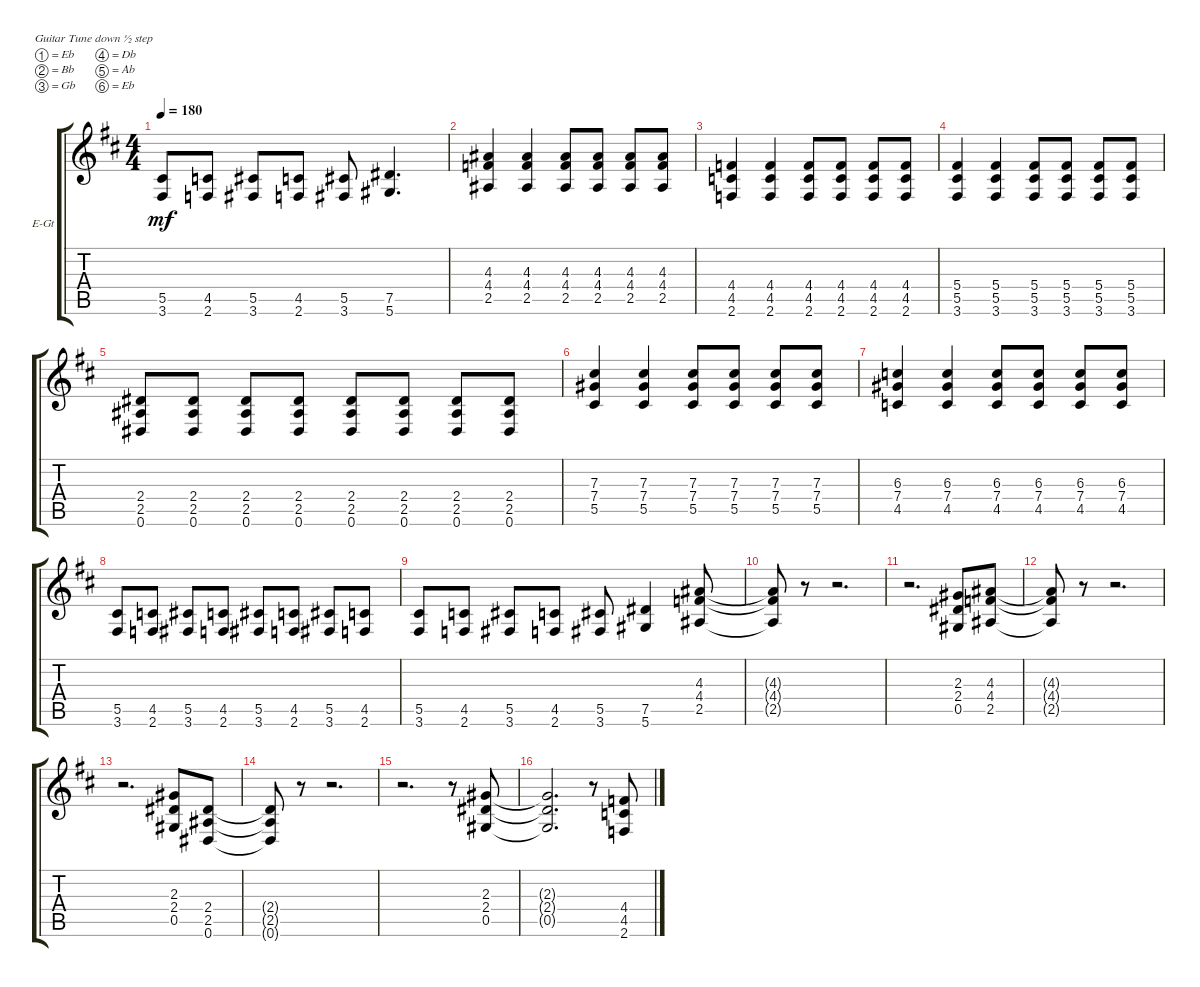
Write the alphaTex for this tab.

\defaultSystemsLayout 4
\bracketExtendMode groupsimilarinstruments
\firstSystemTrackNameOrientation horizontal
\otherSystemsTrackNameOrientation horizontal
\track ("Rithm Guitar 1" "E-Gt") {instrument distortionguitar}
\staff {score tabs}
\tuning (Eb4 Bb3 Gb3 Db3 Ab2 Eb2)
\ts (4 4)
\tempo 180
\clef g2
\ks bminor
(3.6 5.5).8{dy mf} (2.6 4.5).8 (3.6 5.5).8 (2.6 4.5).8 (3.6 5.5).8 (5.6 7.5).4{d} |
(2.5 4.4 4.3).4 (2.5 4.4 4.3).4 (2.5 4.4 4.3).8 (4.3 4.4 2.5).8 (2.5 4.4 4.3).8 (4.3 4.4 2.5).8 |
(2.6 4.5 4.4).4 (2.6 4.5 4.4).4 (2.6 4.4 4.5).8 (2.6 4.5 4.4).8 (4.4 4.5 2.6).8 (2.6 4.5 4.4).8 |
(3.6 5.5 5.4).4 (3.6 5.5 5.4).4 (3.6 5.5 5.4).8 (5.4 5.5 3.6).8 (3.6 5.5 5.4).8 (5.4 5.5 3.6).8 |
(2.5 0.6 2.4).8 (0.6 2.5 2.4).8 (2.5 0.6 2.4).8 (0.6 2.5 2.4).8 (2.5 0.6 2.4).8 (0.6 2.5 2.4).8 (2.5 0.6 2.4).8 (0.6 2.5 2.4).8 |
(7.3 7.4 5.5).4 (5.5 7.4 7.3).4 (5.5 7.4 7.3).8 (7.3 7.4 5.5).8 (5.5 7.4 7.3).8 (7.3 7.4 5.5).8 |
(4.5 7.4 6.3).4 (4.5 7.4 6.3).4 (4.5 7.4 6.3).8 (4.5 7.4 6.3).8 (4.5 7.4 6.3).8 (4.5 7.4 6.3).8 |
(3.6 5.5).8 (2.6 4.5).8 (3.6 5.5).8 (2.6 4.5).8 (3.6 5.5).8 (2.6 4.5).8 (3.6 5.5).8 (2.6 4.5).8 |
(3.6 5.5).8 (2.6 4.5).8 (3.6 5.5).8 (2.6 4.5).8 (3.6 5.5).8 (5.6 7.5).4 (2.5 4.4 4.3).8 |
(2.5{t} 4.4{t} 4.3{t}).8 r.8 r.2{d} |
r.2{d} (0.5 2.4 2.3).8 (2.5 4.4 4.3).8 |
(2.5{t} 4.4{t} 4.3{t}).8 r.8 r.2{d} |
r.2{d} (0.5 2.4 2.3).8 (0.6 2.5 2.4).8 |
(2.4{t} 2.5{t} 0.6{t}).8 r.8 r.2{d} |
r.2{d} r.8 (0.5 2.4 2.3).8 |
(0.5{t} 2.4{t} 2.3{t}).2{d} r.8 (2.6 4.5 4.4).8
